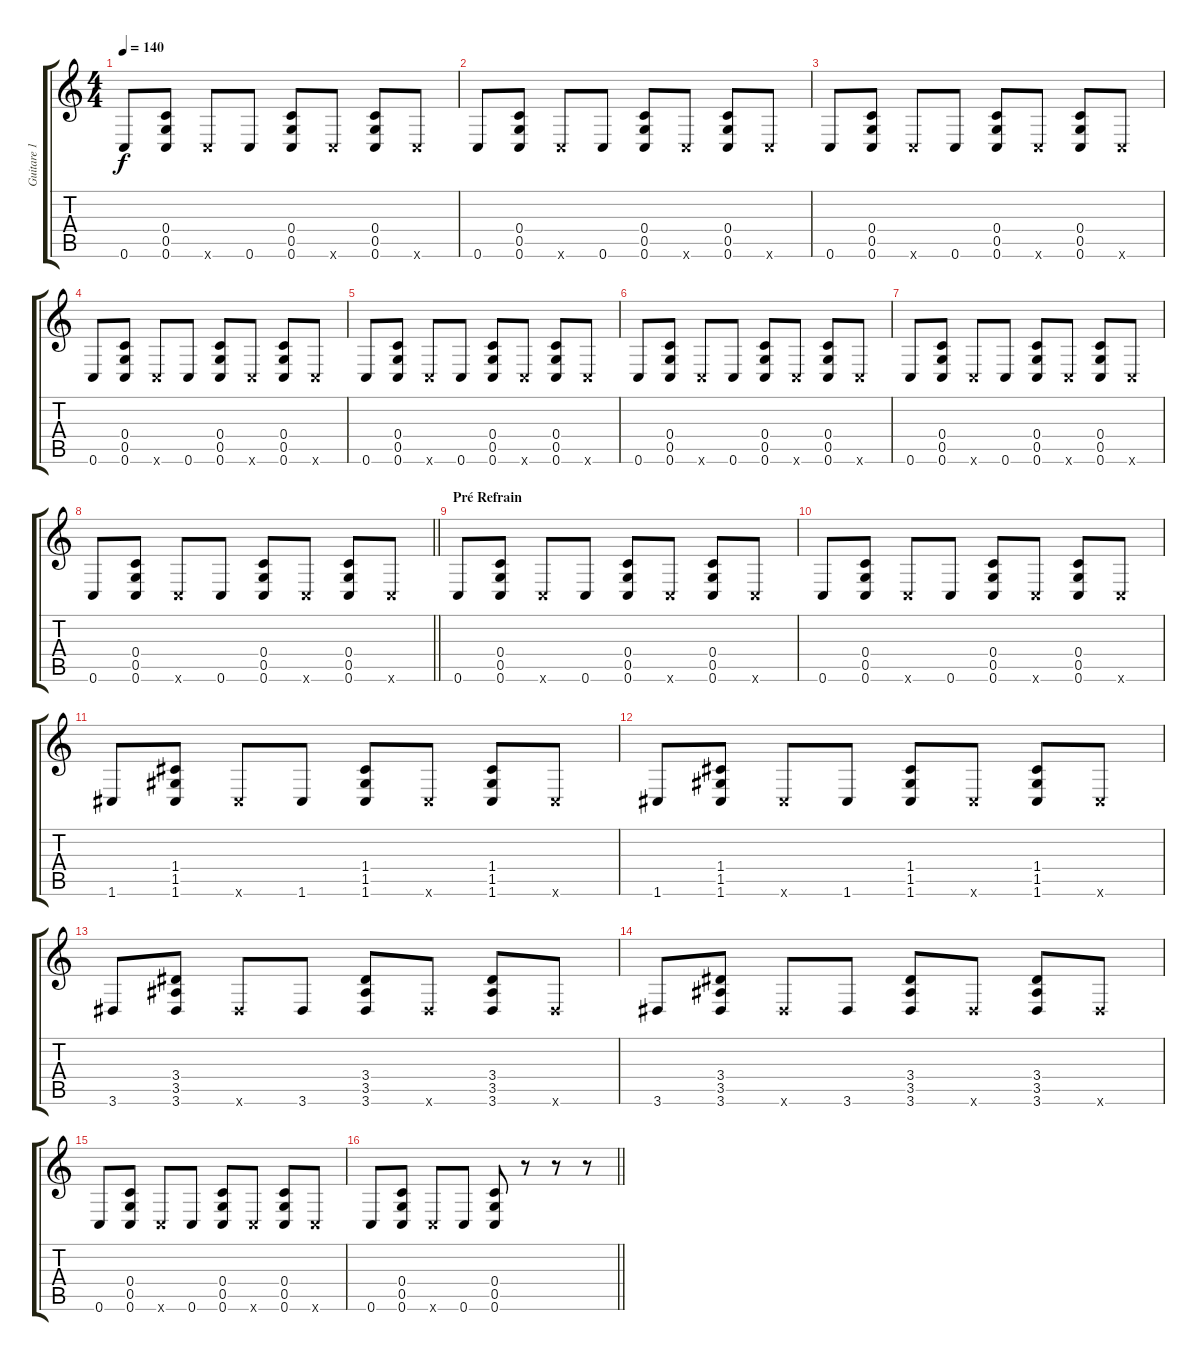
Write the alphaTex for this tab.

\track ("Guitare 1" "Guitare 1") {instrument overdrivenguitar}
\staff {score tabs}
\tuning (D4 A3 F3 C3 G2 C2) {hide}
\ts (4 4)
\tempo 140
\clef g2
\ks c
0.6.8{dy f} (0.4 0.5 0.6).8 0.6{x}.8 0.6.8 (0.4 0.5 0.6).8 0.6{x}.8 (0.4 0.5 0.6).8 0.6{x}.8 |
0.6.8 (0.4 0.5 0.6).8 0.6{x}.8 0.6.8 (0.4 0.5 0.6).8 0.6{x}.8 (0.4 0.5 0.6).8 0.6{x}.8 |
0.6.8 (0.4 0.5 0.6).8 0.6{x}.8 0.6.8 (0.4 0.5 0.6).8 0.6{x}.8 (0.4 0.5 0.6).8 0.6{x}.8 |
0.6.8 (0.4 0.5 0.6).8 0.6{x}.8 0.6.8 (0.4 0.5 0.6).8 0.6{x}.8 (0.4 0.5 0.6).8 0.6{x}.8 |
0.6.8 (0.4 0.5 0.6).8 0.6{x}.8 0.6.8 (0.4 0.5 0.6).8 0.6{x}.8 (0.4 0.5 0.6).8 0.6{x}.8 |
0.6.8 (0.4 0.5 0.6).8 0.6{x}.8 0.6.8 (0.4 0.5 0.6).8 0.6{x}.8 (0.4 0.5 0.6).8 0.6{x}.8 |
0.6.8 (0.4 0.5 0.6).8 0.6{x}.8 0.6.8 (0.4 0.5 0.6).8 0.6{x}.8 (0.4 0.5 0.6).8 0.6{x}.8 |
\barLineRight lightlight
0.6.8 (0.4 0.5 0.6).8 0.6{x}.8 0.6.8 (0.4 0.5 0.6).8 0.6{x}.8 (0.4 0.5 0.6).8 0.6{x}.8 |
\section ("" "Pré Refrain")
0.6.8 (0.4 0.5 0.6).8 0.6{x}.8 0.6.8 (0.4 0.5 0.6).8 0.6{x}.8 (0.4 0.5 0.6).8 0.6{x}.8 |
0.6.8 (0.4 0.5 0.6).8 0.6{x}.8 0.6.8 (0.4 0.5 0.6).8 0.6{x}.8 (0.4 0.5 0.6).8 0.6{x}.8 |
1.6.8 (1.4 1.5 1.6).8 1.6{x}.8 1.6.8 (1.4 1.5 1.6).8 1.6{x}.8 (1.4 1.5 1.6).8 1.6{x}.8 |
1.6.8 (1.4 1.5 1.6).8 1.6{x}.8 1.6.8 (1.4 1.5 1.6).8 1.6{x}.8 (1.4 1.5 1.6).8 1.6{x}.8 |
3.6.8 (3.4 3.5 3.6).8 3.6{x}.8 3.6.8 (3.4 3.5 3.6).8 3.6{x}.8 (3.4 3.5 3.6).8 3.6{x}.8 |
3.6.8 (3.4 3.5 3.6).8 3.6{x}.8 3.6.8 (3.4 3.5 3.6).8 3.6{x}.8 (3.4 3.5 3.6).8 3.6{x}.8 |
0.6.8 (0.4 0.5 0.6).8 0.6{x}.8 0.6.8 (0.4 0.5 0.6).8 0.6{x}.8 (0.4 0.5 0.6).8 0.6{x}.8 |
\barLineRight lightlight
0.6.8 (0.4 0.5 0.6).8 0.6{x}.8 0.6.8 (0.4 0.5 0.6).8 r.8 r.8 r.8
